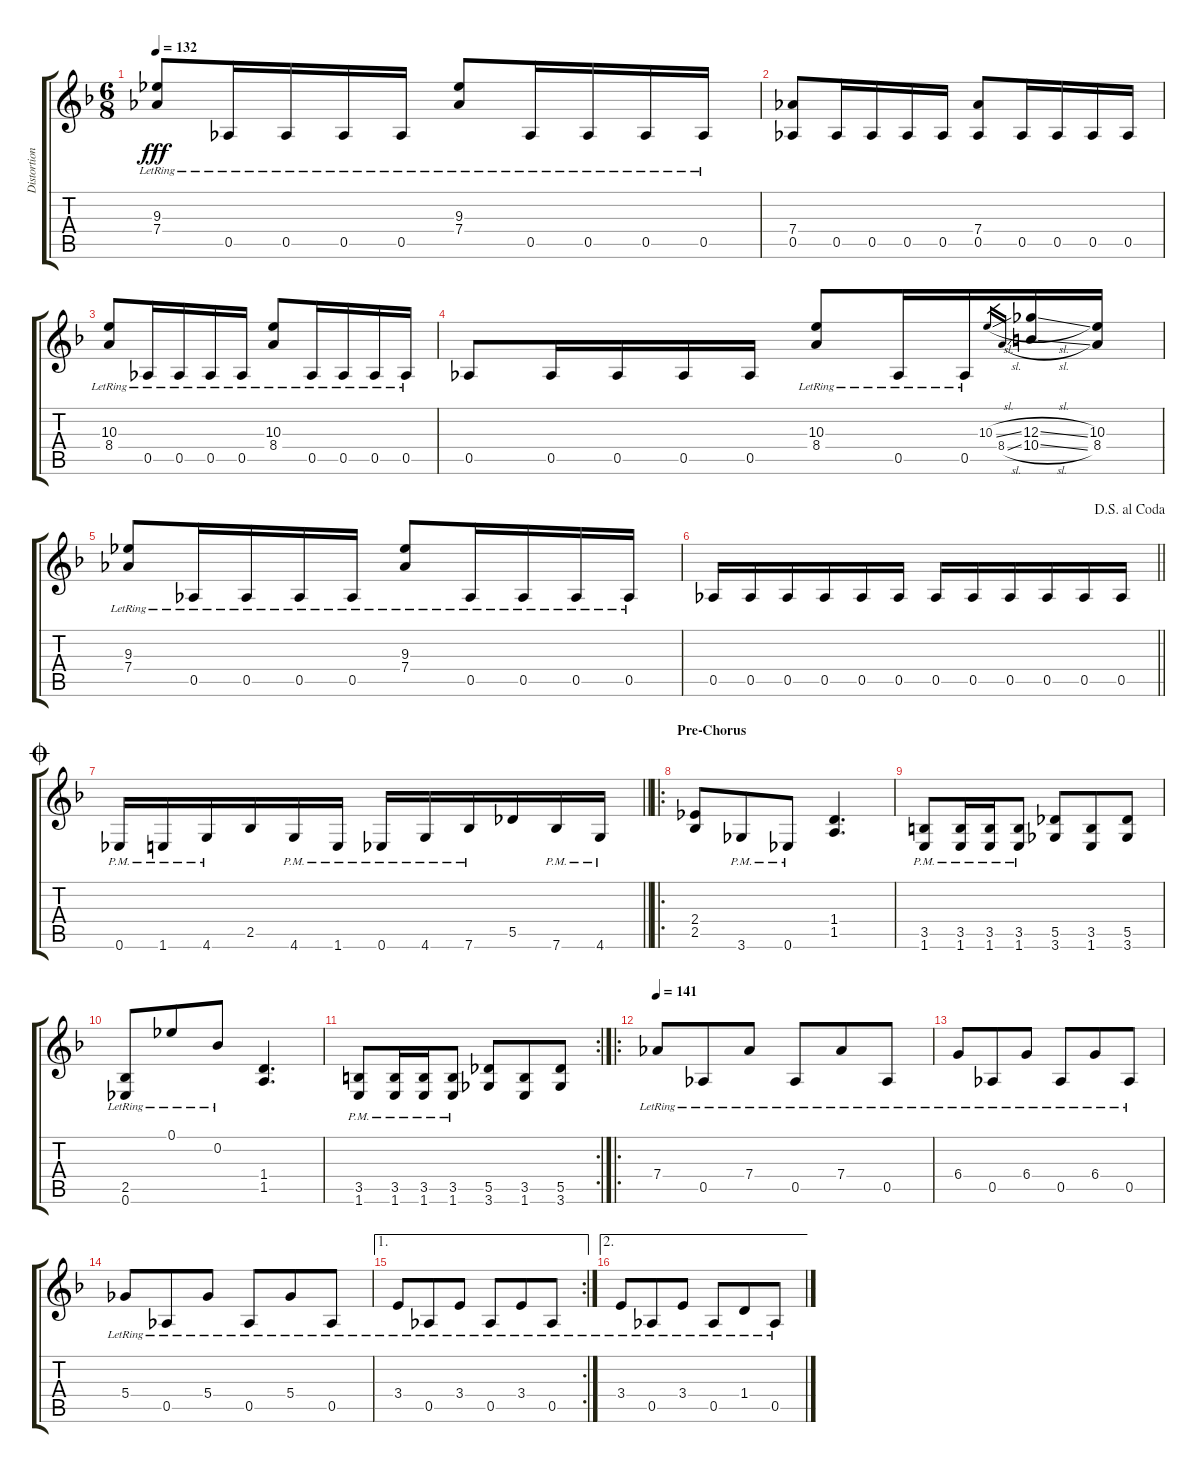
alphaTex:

\track ("Distortion Guitar" "Distortion") {instrument overdrivenguitar}
\staff {score tabs}
\tuning (Eb4 Bb3 Gb3 Db3 Ab2 Eb2) {hide}
\ts (6 8)
\tempo 132
\clef g2
\ks f
(9.3{lr} 7.4{lr}).8{dy fff} 0.5{lr}.16 0.5{lr}.16 0.5{lr}.16 0.5{lr}.16 (9.3{lr} 7.4{lr}).8 0.5{lr}.16 0.5{lr}.16 0.5{lr}.16 0.5{lr}.16 |
(7.4 0.5).8 0.5.16 0.5.16 0.5.16 0.5.16 (7.4 0.5).8 0.5.16 0.5.16 0.5.16 0.5.16 |
(10.3{lr} 8.4{lr}).8 0.5{lr}.16 0.5{lr}.16 0.5{lr}.16 0.5{lr}.16 (10.3{lr} 8.4{lr}).8 0.5{lr}.16 0.5{lr}.16 0.5{lr}.16 0.5{lr}.16 |
0.5.8 0.5.16 0.5.16 0.5.16 0.5.16 (10.3{lr} 8.4{lr}).8 0.5{lr}.16 0.5{lr}.16 10.3{sl}.16{gr} 8.4{sl}.16{gr} (12.3{sl} 10.4{sl}).16 (10.3 8.4).16 |
(9.3{lr} 7.4{lr}).8 0.5{lr}.16 0.5{lr}.16 0.5{lr}.16 0.5{lr}.16 (9.3{lr} 7.4{lr}).8 0.5{lr}.16 0.5{lr}.16 0.5{lr}.16 0.5{lr}.16 |
\jump dalsegnoalcoda
\barLineRight lightlight
0.5.16 0.5.16 0.5.16 0.5.16 0.5.16 0.5.16 0.5.16 0.5.16 0.5.16 0.5.16 0.5.16 0.5.16 |
\jump coda
\barLineRight lightlight
0.6{pm}.16 1.6{pm}.16 4.6{pm}.16 2.5.16 4.6{pm}.16 1.6{pm}.16 0.6{pm}.16 4.6{pm}.16 7.6{pm}.16 5.5.16 7.6{pm}.16 4.6{pm}.16 |
\ro
\section ("" "Pre-Chorus")
(2.4 2.5).8 3.6{pm}.8 0.6{pm}.8 (1.4 1.5).4{d} |
(3.5{pm} 1.6{pm}).8 (3.5{pm} 1.6{pm}).16 (3.5{pm} 1.6{pm}).16 (3.5{pm} 1.6{pm}).8 (5.5 3.6).8 (3.5 1.6).8 (5.5 3.6).8 |
(2.5{lr} 0.6{lr}).8 0.1{lr}.8 0.2{lr}.8 (1.4 1.5).4{d} |
\rc 2
(3.5{pm} 1.6{pm}).8 (3.5{pm} 1.6{pm}).16 (3.5{pm} 1.6{pm}).16 (3.5{pm} 1.6{pm}).8 (5.5 3.6).8 (3.5 1.6).8 (5.5 3.6).8 |
\ro
\tempo 141
7.4{lr}.8 0.5{lr}.8 7.4{lr}.8 0.5{lr}.8 7.4{lr}.8 0.5{lr}.8 |
6.4{lr}.8 0.5{lr}.8 6.4{lr}.8 0.5{lr}.8 6.4{lr}.8 0.5{lr}.8 |
5.4{lr}.8 0.5{lr}.8 5.4{lr}.8 0.5{lr}.8 5.4{lr}.8 0.5{lr}.8 |
\ae 1
\rc 2
3.4{lr}.8 0.5{lr}.8 3.4{lr}.8 0.5{lr}.8 3.4{lr}.8 0.5{lr}.8 |
\ae 2
3.4{lr}.8 0.5{lr}.8 3.4{lr}.8 0.5{lr}.8 1.4{lr}.8 0.5{lr}.8
